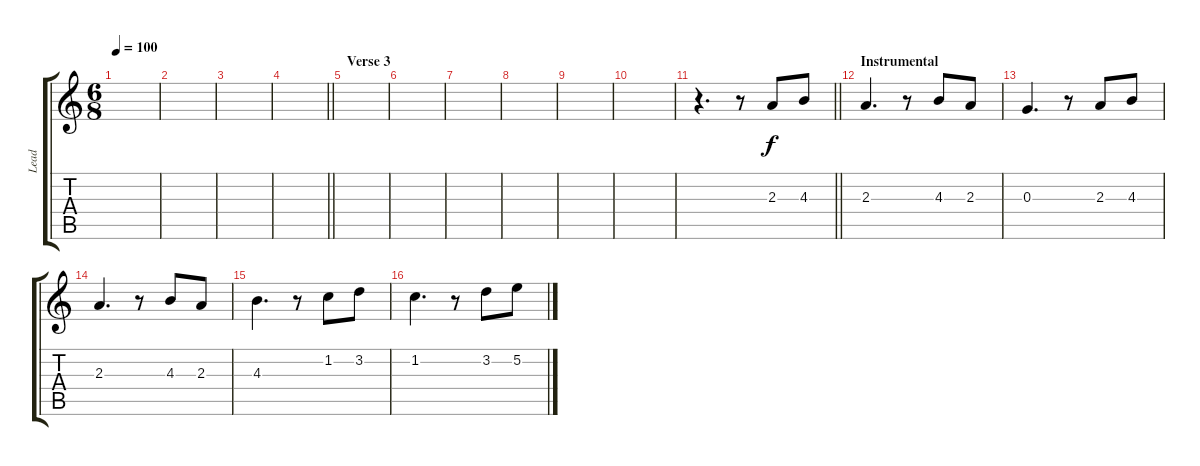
\track ("Lead" "Lead") {instrument distortionguitar}
\staff {score tabs}
\tuning (E4 B3 G3 D3 A2 E2) {hide}
\ts (6 8)
\tempo 100
\clef g2
\ks c
|
|
|
\barLineRight lightlight
|
\section ("" "Verse 3")
|
|
|
|
|
|
\barLineRight lightlight
r.4{d} r.8 2.3.8 4.3.8 |
\section ("" "Instrumental")
2.3.4{d} r.8 4.3.8 2.3.8 |
0.3.4{d} r.8 2.3.8 4.3.8 |
2.3.4{d} r.8 4.3.8 2.3.8 |
4.3.4{d} r.8 1.2.8 3.2.8 |
1.2.4{d} r.8 3.2.8 5.2.8
